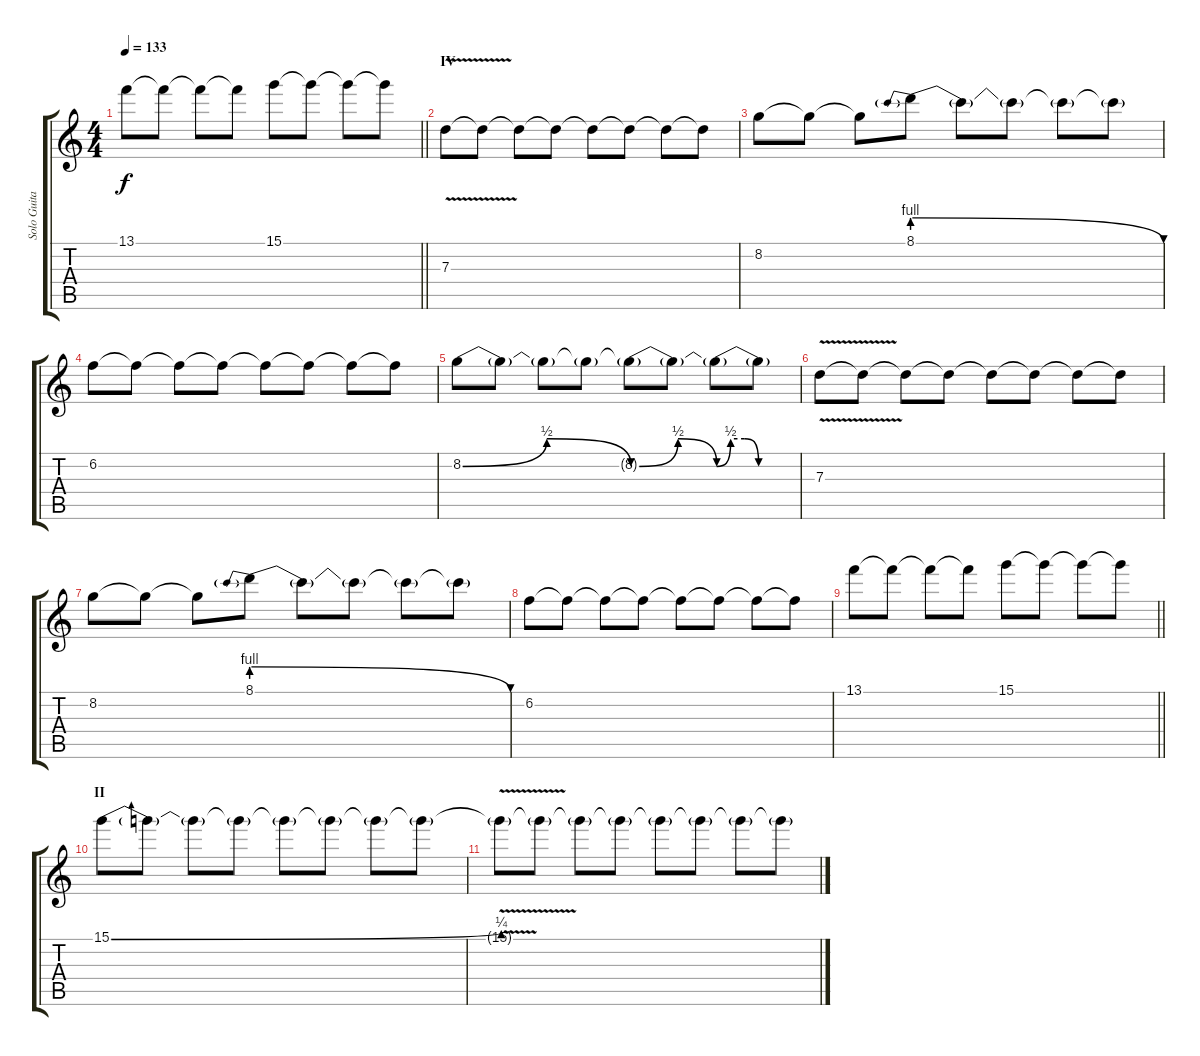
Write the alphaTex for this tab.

\track ("Solo Guitar" "Solo Guita") {instrument overdrivenguitar}
\staff {score tabs}
\tuning (E4 B3 G3 D3 A2 E2) {hide}
\ts (4 4)
\tempo 133
\clef g2
\barLineRight lightlight
\ks c
13.1.8{dy f} 13.1{t}.8 13.1{t}.8 13.1{t}.8 15.1.8 15.1{t}.8 15.1{t}.8 15.1{t}.8 |
\section ("" "IV")
7.3{v}.8 7.3{t}.8 7.3{t}.8 7.3{t}.8 7.3{t}.8 7.3{t}.8 7.3{t}.8 7.3{t}.8 |
8.2.8 8.2{t}.8 8.2{t}.8 8.1{be (prebendrelease 0 4 60 0)}.8 8.1{t}.8 8.1{t}.8 8.1{t}.8 8.1{t}.8 |
6.2.8 6.2{t}.8 6.2{t}.8 6.2{t}.8 6.2{t}.8 6.2{t}.8 6.2{t}.8 6.2{t}.8 |
8.2{be (bendrelease 0 0 10 2 38 2 60 0)}.8 8.2{t}.8 8.2{t}.8 8.2{t}.8 8.2{be (bendrelease 0 0 10 2 45 2 60 0) t}.8 8.2{t}.8 8.2{be (custom 0 0 10 2 20 2 30 0 60 0) t}.8 8.2{t}.8 |
7.3{v}.8 7.3{t}.8 7.3{t}.8 7.3{t}.8 7.3{t}.8 7.3{t}.8 7.3{t}.8 7.3{t}.8 |
8.2.8 8.2{t}.8 8.2{t}.8 8.1{be (prebendrelease 0 4 60 0)}.8 8.1{t}.8 8.1{t}.8 8.1{t}.8 8.1{t}.8 |
6.2.8 6.2{t}.8 6.2{t}.8 6.2{t}.8 6.2{t}.8 6.2{t}.8 6.2{t}.8 6.2{t}.8 |
\barLineRight lightlight
13.1.8 13.1{t}.8 13.1{t}.8 13.1{t}.8 15.1.8 15.1{t}.8 15.1{t}.8 15.1{t}.8 |
\section ("" "II")
15.1{be (bend 0 0 60 1)}.8 15.1{t}.8 15.1{t}.8 15.1{t}.8 15.1{t}.8 15.1{t}.8 15.1{t}.8 15.1{t}.8 |
15.1{v t}.8 15.1{t}.8 15.1{t}.8 15.1{t}.8 15.1{t}.8 15.1{t}.8 15.1{t}.8 15.1{t}.8
